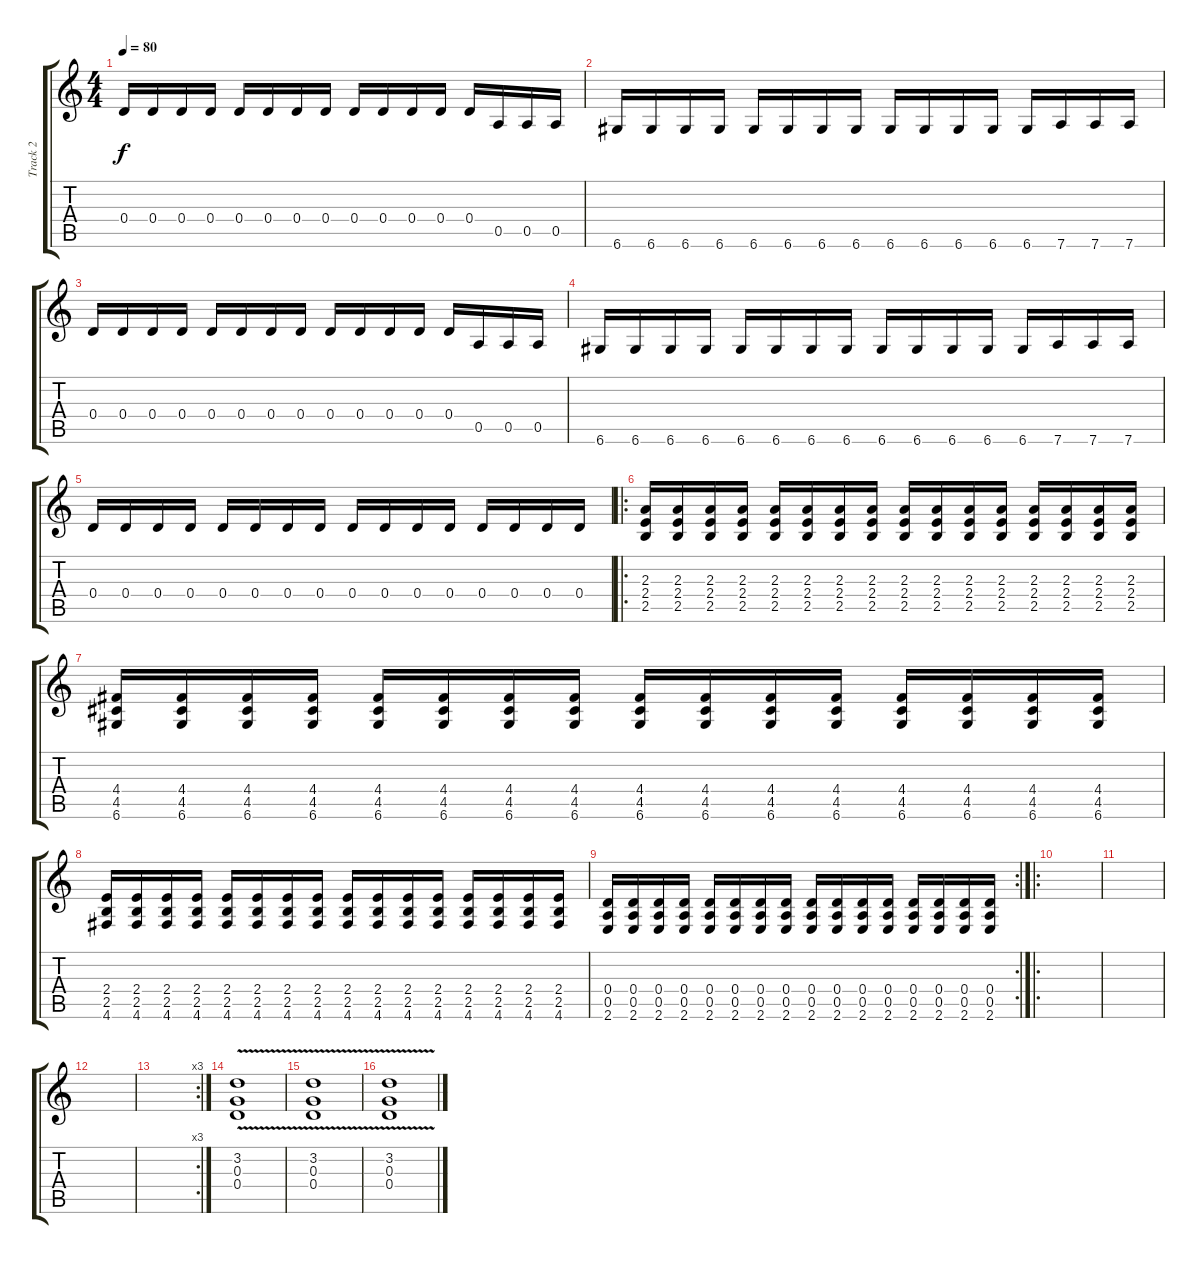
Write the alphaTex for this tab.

\track ("Track 2" "Track 2") {instrument distortionguitar}
\staff {score tabs}
\tuning (E4 B3 G3 D3 A2 D2) {hide}
\ts (4 4)
\tempo 80
\clef g2
\ks c
0.4.16{dy f} 0.4.16 0.4.16 0.4.16 0.4.16 0.4.16 0.4.16 0.4.16 0.4.16 0.4.16 0.4.16 0.4.16 0.4.16 0.5.16 0.5.16 0.5.16 |
6.6.16 6.6.16 6.6.16 6.6.16 6.6.16 6.6.16 6.6.16 6.6.16 6.6.16 6.6.16 6.6.16 6.6.16 6.6.16 7.6.16 7.6.16 7.6.16 |
0.4.16 0.4.16 0.4.16 0.4.16 0.4.16 0.4.16 0.4.16 0.4.16 0.4.16 0.4.16 0.4.16 0.4.16 0.4.16 0.5.16 0.5.16 0.5.16 |
6.6.16 6.6.16 6.6.16 6.6.16 6.6.16 6.6.16 6.6.16 6.6.16 6.6.16 6.6.16 6.6.16 6.6.16 6.6.16 7.6.16 7.6.16 7.6.16 |
0.4.16 0.4.16 0.4.16 0.4.16 0.4.16 0.4.16 0.4.16 0.4.16 0.4.16 0.4.16 0.4.16 0.4.16 0.4.16 0.4.16 0.4.16 0.4.16 |
\ro
(2.3 2.4 2.5).16 (2.3 2.4 2.5).16 (2.3 2.4 2.5).16 (2.3 2.4 2.5).16 (2.3 2.4 2.5).16 (2.3 2.4 2.5).16 (2.3 2.4 2.5).16 (2.3 2.4 2.5).16 (2.3 2.4 2.5).16 (2.3 2.4 2.5).16 (2.3 2.4 2.5).16 (2.3 2.4 2.5).16 (2.3 2.4 2.5).16 (2.3 2.4 2.5).16 (2.3 2.4 2.5).16 (2.3 2.4 2.5).16 |
(4.4 4.5 6.6).16 (4.4 4.5 6.6).16 (4.4 4.5 6.6).16 (4.4 4.5 6.6).16 (4.4 4.5 6.6).16 (4.4 4.5 6.6).16 (4.4 4.5 6.6).16 (4.4 4.5 6.6).16 (4.4 4.5 6.6).16 (4.4 4.5 6.6).16 (4.4 4.5 6.6).16 (4.4 4.5 6.6).16 (4.4 4.5 6.6).16 (4.4 4.5 6.6).16 (4.4 4.5 6.6).16 (4.4 4.5 6.6).16 |
(2.4 2.5 4.6).16 (2.4 2.5 4.6).16 (2.4 2.5 4.6).16 (2.4 2.5 4.6).16 (2.4 2.5 4.6).16 (2.4 2.5 4.6).16 (2.4 2.5 4.6).16 (2.4 2.5 4.6).16 (2.4 2.5 4.6).16 (2.4 2.5 4.6).16 (2.4 2.5 4.6).16 (2.4 2.5 4.6).16 (2.4 2.5 4.6).16 (2.4 2.5 4.6).16 (2.4 2.5 4.6).16 (2.4 2.5 4.6).16 |
\rc 2
(0.4 0.5 2.6).16 (0.4 0.5 2.6).16 (0.4 0.5 2.6).16 (0.4 0.5 2.6).16 (0.4 0.5 2.6).16 (0.4 0.5 2.6).16 (0.4 0.5 2.6).16 (0.4 0.5 2.6).16 (0.4 0.5 2.6).16 (0.4 0.5 2.6).16 (0.4 0.5 2.6).16 (0.4 0.5 2.6).16 (0.4 0.5 2.6).16 (0.4 0.5 2.6).16 (0.4 0.5 2.6).16 (0.4 0.5 2.6).16 |
\ro
|
|
|
\rc 3
|
(3.2 0.3 0.4{v}).1 |
(3.2 0.3 0.4{v}).1 |
(3.2 0.3 0.4{v}).1
